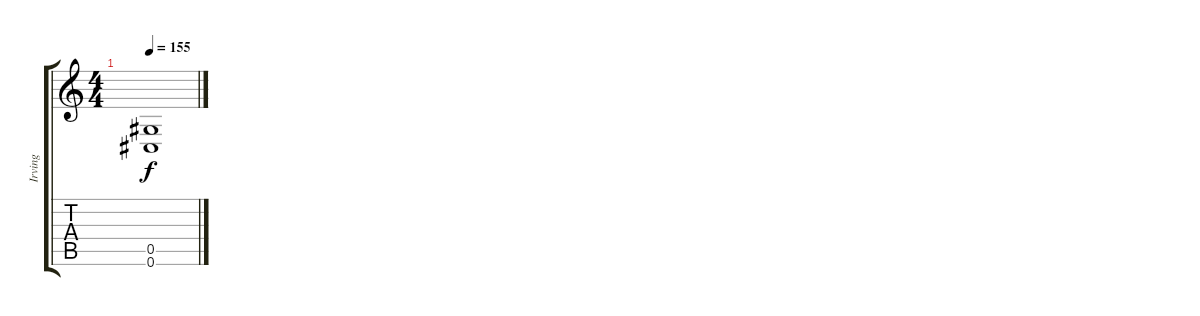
\track ("Irving" "Irving") {instrument distortionguitar}
\staff {score tabs}
\tuning (Eb4 Bb3 Gb3 Db3 Ab2 Db2) {hide}
\ts (4 4)
\tempo 155
\clef g2
\ks c
(0.5{t} 0.6{t}).1{dy f}
